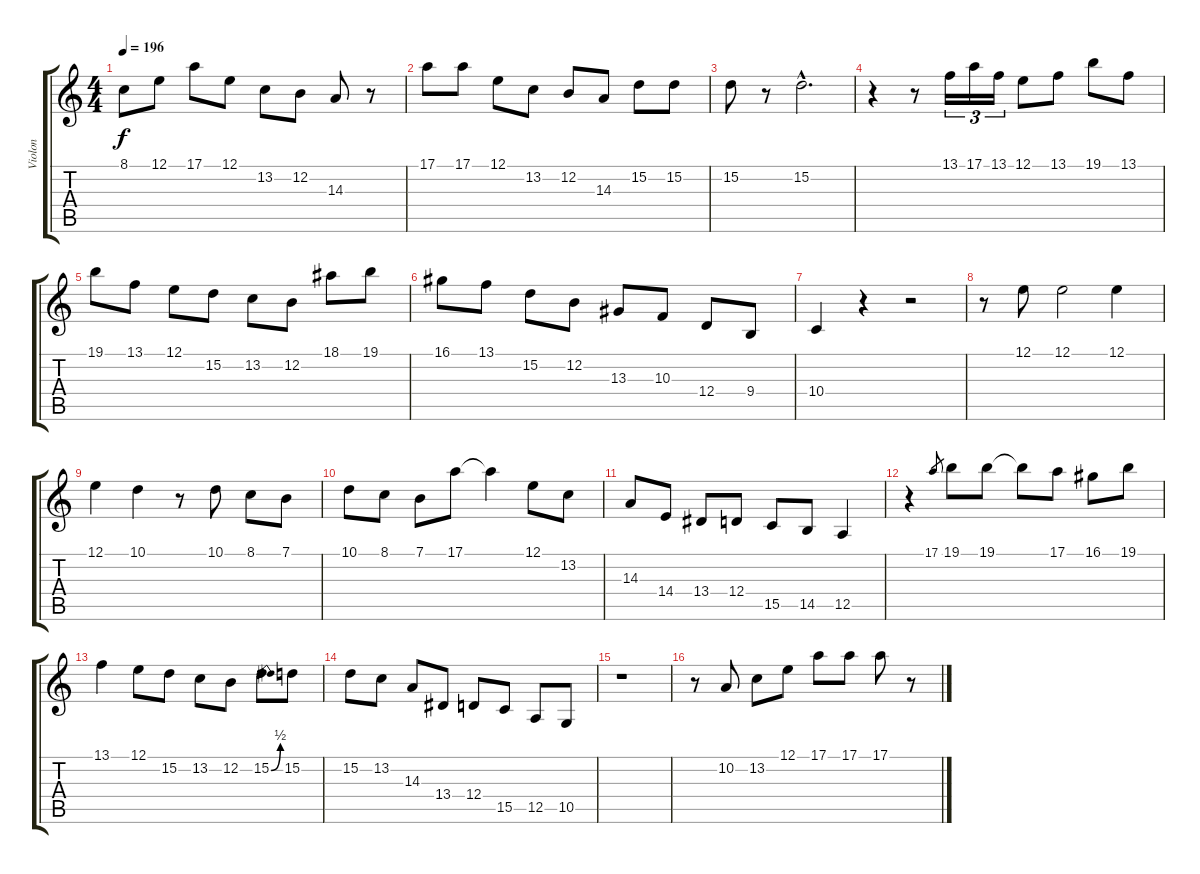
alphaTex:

\track ("Violon" "Violon") {instrument violin}
\staff {score tabs}
\tuning (E4 B3 G3 D3 A2 E2) {hide}
\ts (4 4)
\tempo 196
\clef g2
\ks c
8.1.8{dy f} 12.1.8 17.1.8 12.1.8 13.2.8 12.2.8 14.3.8 r.8 |
17.1.8 17.1.8 12.1.8 13.2.8 12.2.8 14.3.8 15.2.8 15.2.8 |
15.2.8 r.8 15.2{hac}.2{d} |
r.4 r.8 13.1.16{tu (3 2)} 17.1.16{tu (3 2)} 13.1.16{tu (3 2)} 12.1.8 13.1.8 19.1.8 13.1.8 |
19.1.8 13.1.8 12.1.8 15.2.8 13.2.8 12.2.8 18.1.8 19.1.8 |
16.1.8 13.1.8 15.2.8 12.2.8 13.3.8 10.3.8 12.4.8 9.4.8 |
10.4.4 r.4 r.2 |
r.8 12.1.8 12.1.2 12.1.4 |
12.1.4 10.1.4 r.8 10.1.8 8.1.8 7.1.8 |
10.1.8 8.1.8 7.1.8 17.1.8 17.1{t}.4 12.1.8 13.2.8 |
14.3.8 14.4.8 13.4.8 12.4.8 15.5.8 14.5.8 12.5.4 |
r.4 17.1.8{gr} 19.1.8 19.1.8 19.1{t}.8 17.1.8 16.1.8 19.1.8 |
13.1.4 12.1.8 15.2.8 13.2.8 12.2.8 15.2{be (bend 0 0 60 2)}.8 15.2.8 |
15.2.8 13.2.8 14.3.8 13.4.8 12.4.8 15.5.8 12.5.8 10.5.8 |
r.1 |
r.8 10.2.8 13.2.8 12.1.8 17.1.8 17.1.8 17.1.8 r.8
